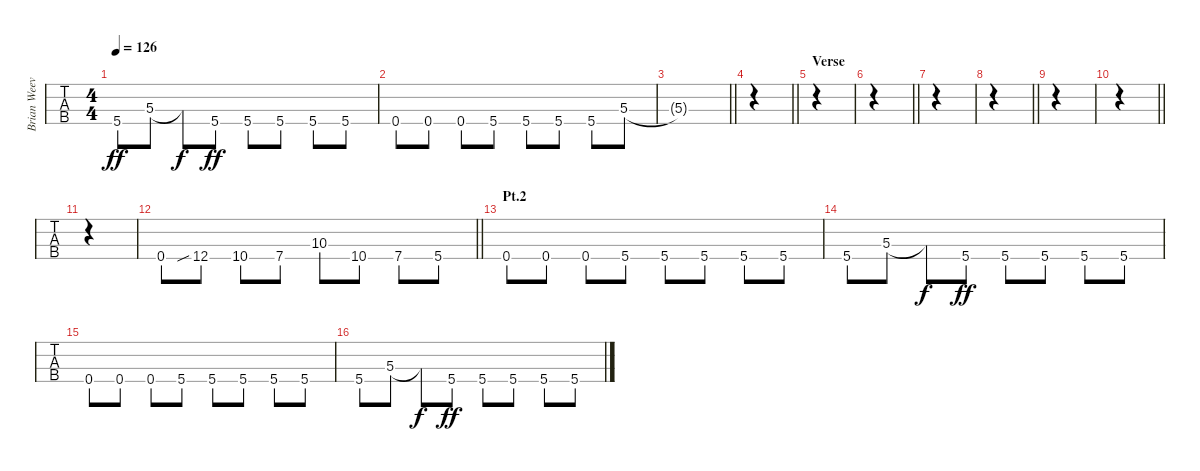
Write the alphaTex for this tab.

\track ("Brian Weever" "Brian Weev") {instrument electricbassfinger}
\staff {tabs}
\tuning (G2 D2 A1 E1) {hide}
\ts (4 4)
\tempo 126
\clef f4
\ks c
5.4.8{dy ff} 5.3.8 5.3{t}.8{dy f} 5.4.8{dy ff} 5.4.8 5.4.8 5.4.8 5.4.8 |
0.4.8 0.4.8 0.4.8 5.4.8 5.4.8 5.4.8 5.4.8 5.3.8 |
\barLineRight lightlight
5.3{t}.1 |
\barLineRight lightlight
|
\section ("" "Verse")
|
\barLineRight lightlight
|
|
\barLineRight lightlight
|
|
\barLineRight lightlight
|
|
\barLineRight lightlight
0.4.8 12.4{sib}.8 10.4.8 7.4.8 10.3.8 10.4.8 7.4.8 5.4.8 |
\section ("" "Pt.2")
0.4.8 0.4.8 0.4.8 5.4.8 5.4.8 5.4.8 5.4.8 5.4.8 |
5.4.8 5.3.8 5.3{t}.8{dy f} 5.4.8{dy ff} 5.4.8 5.4.8 5.4.8 5.4.8 |
0.4.8 0.4.8 0.4.8 5.4.8 5.4.8 5.4.8 5.4.8 5.4.8 |
5.4.8 5.3.8 5.3{t}.8{dy f} 5.4.8{dy ff} 5.4.8 5.4.8 5.4.8 5.4.8
